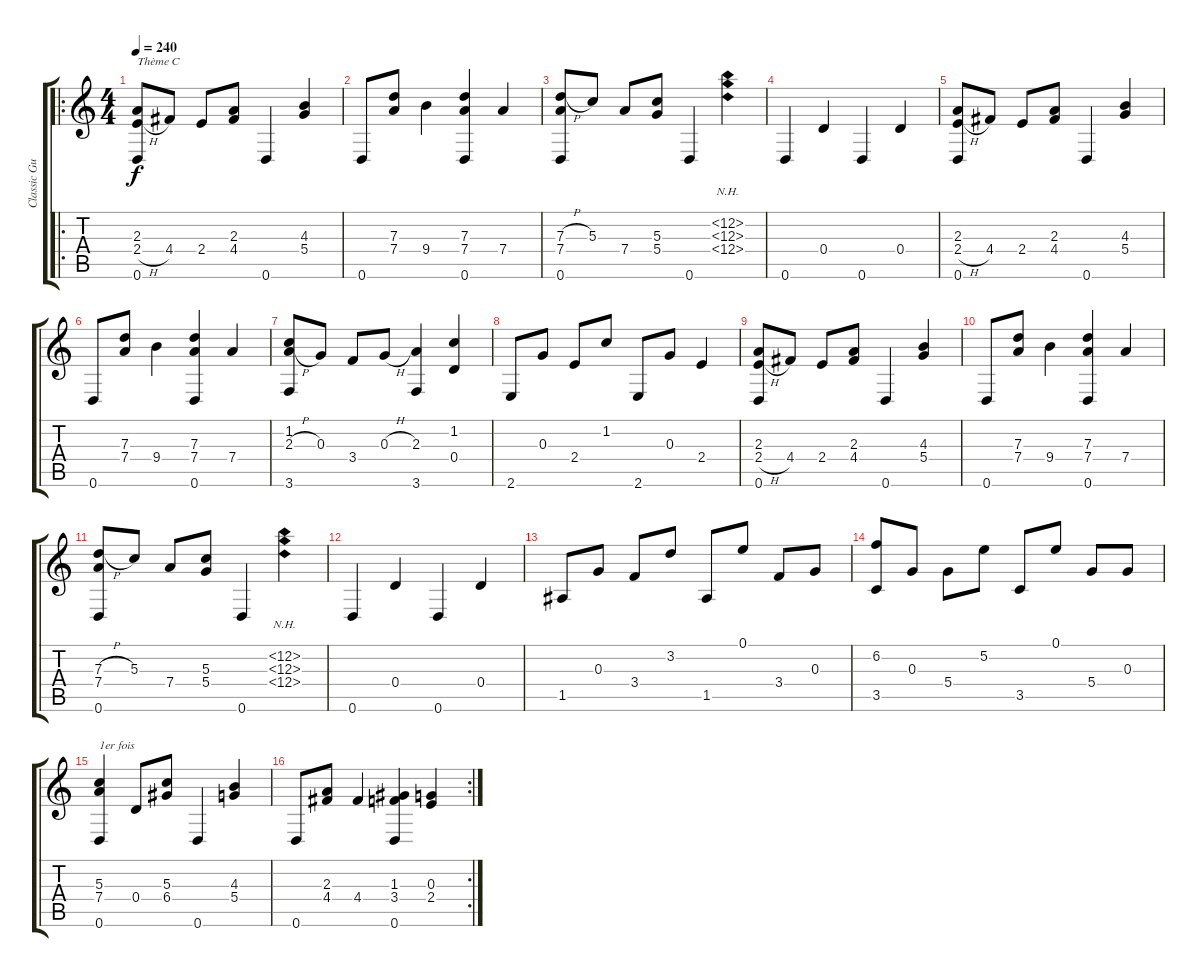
\track ("Classic Guitar" "Classic Gu") {instrument acousticguitarnylon}
\staff {score tabs}
\tuning (E4 B3 G3 D3 A2 D2) {hide}
\ro
\ts (4 4)
\tempo 240
\clef g2
\ks c
(2.3 2.4{h} 0.6).8{txt "Thème C" dy f} 4.4.8 2.4.8 (2.3 4.4).8 0.6.4 (4.3 5.4).4 |
0.6.8 (7.3 7.4).8 9.4.4 (7.3 7.4 0.6).4 7.4.4 |
(7.3{h} 7.4 0.6).8 5.3.8 7.4.8 (5.3 5.4).8 0.6.4 (12.2{nh} 12.3{nh} 12.4{nh}).4 |
0.6.4 0.4.4 0.6.4 0.4.4 |
(2.3 2.4{h} 0.6).8 4.4.8 2.4.8 (2.3 4.4).8 0.6.4 (4.3 5.4).4 |
0.6.8 (7.3 7.4).8 9.4.4 (7.3 7.4 0.6).4 7.4.4 |
(1.2 2.3{h} 3.6).8 0.3.8 3.4.8 0.3{h}.8 (2.3 3.6).4 (1.2 0.4).4 |
2.6.8 0.3.8 2.4.8 1.2.8 2.6.8 0.3.8 2.4.4 |
(2.3 2.4{h} 0.6).8 4.4.8 2.4.8 (2.3 4.4).8 0.6.4 (4.3 5.4).4 |
0.6.8 (7.3 7.4).8 9.4.4 (7.3 7.4 0.6).4 7.4.4 |
(7.3{h} 7.4 0.6).8 5.3.8 7.4.8 (5.3 5.4).8 0.6.4 (12.2{nh} 12.3{nh} 12.4{nh}).4 |
0.6.4 0.4.4 0.6.4 0.4.4 |
1.5.8 0.3.8 3.4.8 3.2.8 1.5.8 0.1.8 3.4.8 0.3.8 |
(6.2 3.5).8 0.3.8 5.4.8 5.2.8 3.5.8 0.1.8 5.4.8 0.3.8 |
(5.3 7.4 0.6).4{txt "1er fois"} 0.4.8 (5.3 6.4).8 0.6.4 (4.3 5.4).4 |
\rc 2
0.6.8 (2.3 4.4).8 4.4.4 (1.3 3.4 0.6).4 (0.3 2.4).4
